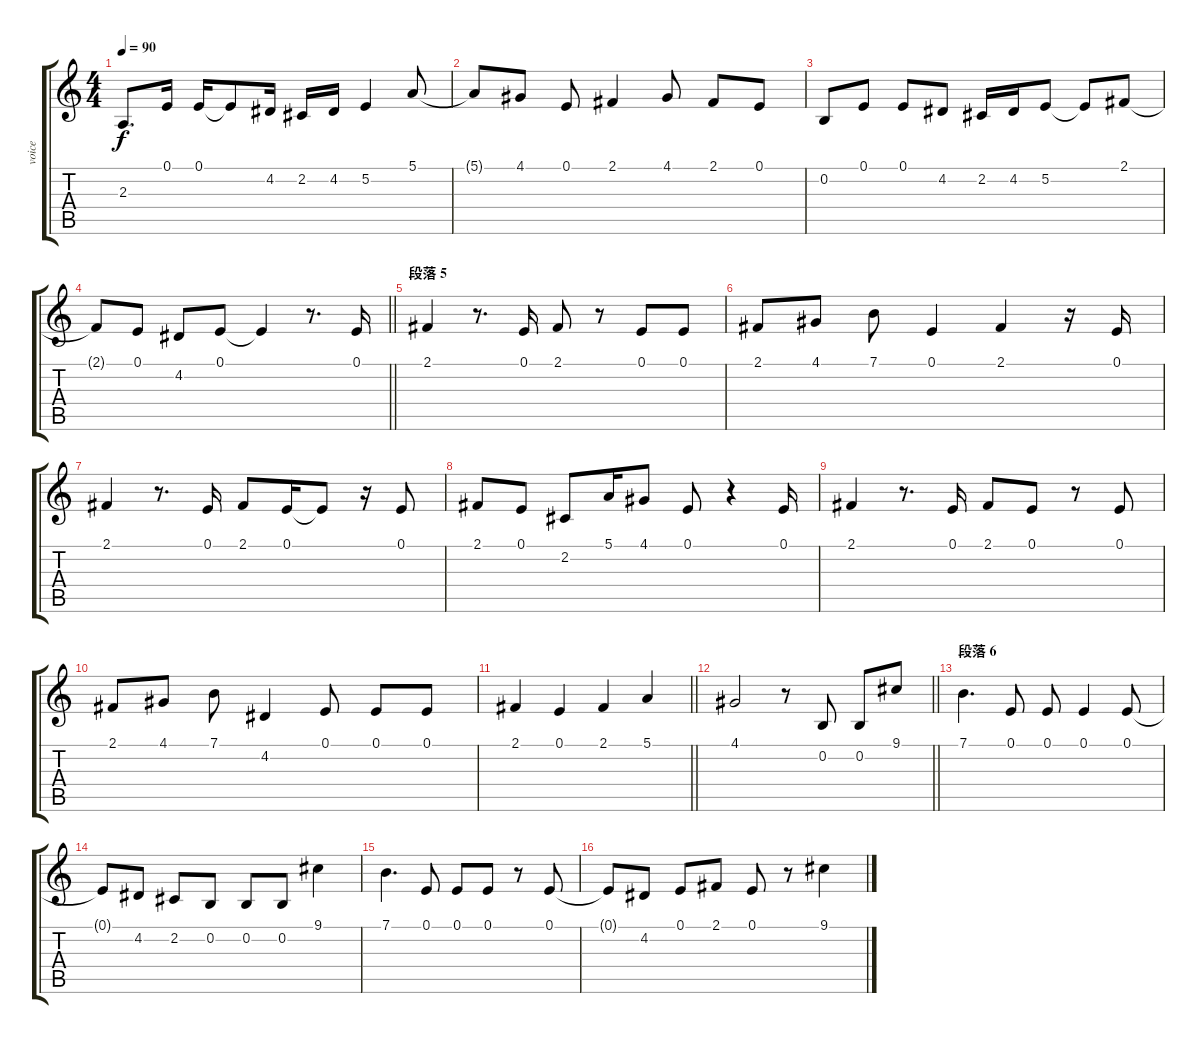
\track ("voice" "voice") {instrument lead6voice}
\staff {score tabs}
\tuning (E4 B3 G3 D3 A2 E2) {hide}
\ts (4 4)
\tempo 90
\clef g2
\ks c
2.3.8{d dy f} 0.1.16 0.1.16 0.1{t}.8 4.2.16 2.2.16 4.2.16 5.2.4 5.1.8 |
5.1{t}.8 4.1.8 0.1.8 2.1.4 4.1.8 2.1.8 0.1.8 |
0.2.8 0.1.8 0.1.8 4.2.8 2.2.16 4.2.16 5.2.8 5.2{t}.8 2.1.8 |
\barLineRight lightlight
2.1{t}.8 0.1.8 4.2.8 0.1.8 0.1{t}.4 r.8{d} 0.1.16 |
\section ("" "段落 5")
2.1.4 r.8{d} 0.1.16 2.1.8 r.8 0.1.8 0.1.8 |
2.1.8 4.1.8 7.1.8 0.1.4 2.1.4 r.16 0.1.16 |
2.1.4 r.8{d} 0.1.16 2.1.8 0.1.16 0.1{t}.8 r.16 0.1.8 |
2.1.8 0.1.8 2.2.8 5.1.16 4.1.8 0.1.8 r.4 0.1.16 |
2.1.4 r.8{d} 0.1.16 2.1.8 0.1.8 r.8 0.1.8 |
2.1.8 4.1.8 7.1.8 4.2.4 0.1.8 0.1.8 0.1.8 |
\barLineRight lightlight
2.1.4 0.1.4 2.1.4 5.1.4 |
\barLineRight lightlight
4.1.2 r.8 0.2.8 0.2.8 9.1.8 |
\section ("" "段落 6")
7.1.4{d} 0.1.8 0.1.8 0.1.4 0.1.8 |
0.1{t}.8 4.2.8 2.2.8 0.2.8 0.2.8 0.2.8 9.1.4 |
7.1.4{d} 0.1.8 0.1.8 0.1.8 r.8 0.1.8 |
0.1{t}.8 4.2.8 0.1.8 2.1.8 0.1.8 r.8 9.1.4
